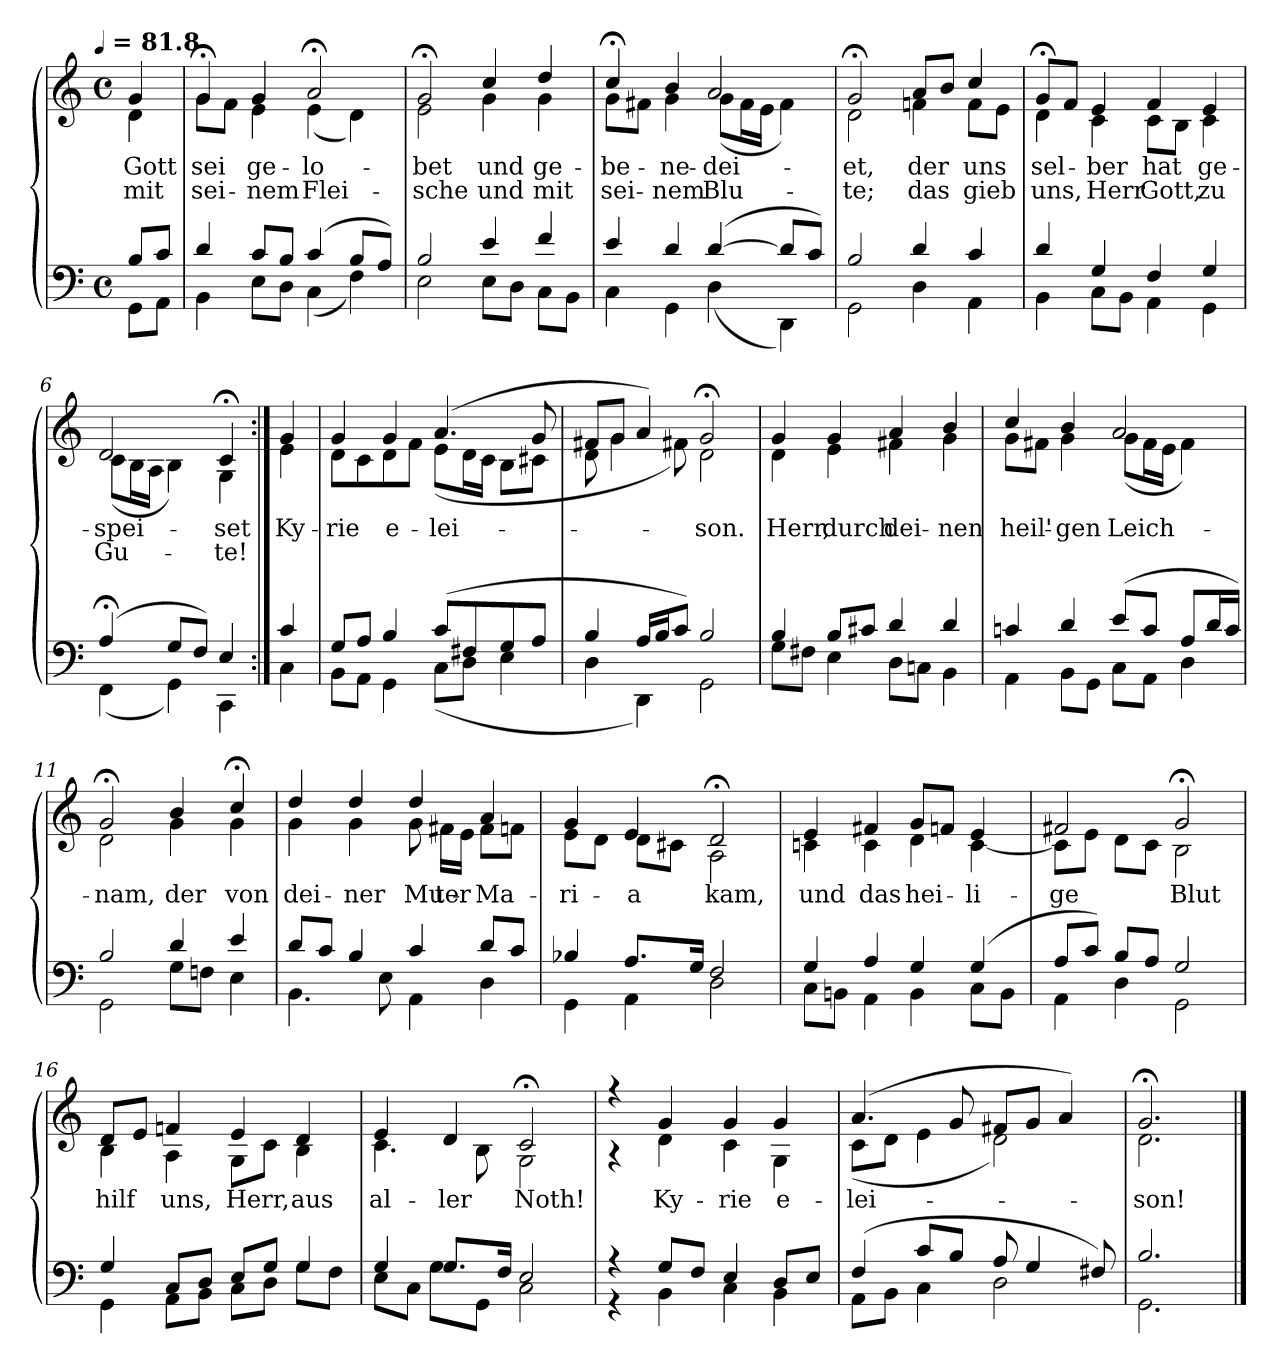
**kern	**kern	**text	**text	**dynam
*part1	*part1	*part1	*part1	*part1
*staff2	*staff1	*staff1	*staff1	*staff1/2
*clefF4	*clefG2	*	*	*
!!LO:TX:omd:t=[quarter] = 81.8
*M4/4	*M4/4	*	*	*
*met(c)	*met(c)	*	*	*
*MM81	*MM81	*	*	*
=	=	=	=	=
*^	*^	*	*	*
8BL	8GGL	4g	4d	Gott	mit	.
8cJ	8AAJ	.	.	.	.	.
=1	=1	=1	=1	=1	=1	=1
4d	4BB	4g;<	8gL	sei	sei-	.
.	.	.	8fJ	.	.	.
8cL	8EL	4g	4e	ge-	-nem	♩ = 82.55
8BJ	8DJ	.	.	.	.	.
(4c	(4C	2a;<	(4e	-lo-	Flei-	.
8BL	4F)	.	4d)	.	.	.
8AJ)	.	.	.	.	.	.
=2	=2	=2	=2	=2	=2	=2
2B	2E	2g;<	2e	-bet	-sche	.
4e	8EL	4cc	4g	und	und	♩ = 81.78
.	8DJ	.	.	.	.	.
4f	8CL	4dd	4g	ge-	mit	.
.	8BBJ	.	.	.	.	.
=3	=3	=3	=3	=3	=3	=3
4e	4C	4cc;<	8gL	-be-	sei-	.
.	.	.	8f#XJ	.	.	.
4d	4GG	4b	4g	-ne-	-nem	.
([4d	(4D	2a	(8gL	-dei-	Blu-	♩ = 82
.	.	.	16f#L	.	.	.
.	.	.	16eJJ	.	.	.
8dL]	4DD)	.	4f#)	.	.	.
8cJ)	.	.	.	.	.	.
=4	=4	=4	=4	=4	=4	=4
2B	2GG	2g;<	2d	-et,	-te;	.
4d	4D	8aL	4fn	der	das	♩ = 81.5
.	.	8bJ	.	.	.	♩ = 81.76
4c	4AA	4cc	8fL	uns	gieb	♩ = 81.55
.	.	.	8eJ	.	.	.
=5	=5	=5	=5	=5	=5	=5
*	*	*MM85	*	*	*	*
4d	4BB	8g;<L	4d	sel-	uns,	.
.	.	8fJ	.	.	.	.
4G	8CL	4e	4c	-ber	Herr	♩ = 84
.	8BBJ	.	.	.	.	.
4F	4AA	4f	8cL	hat	Gott,	♩ = 82
.	.	.	8BJ	.	.	.
4G	4GG	4e	4c	ge-	zu	♩ = 79
!!LO:LB:g=z	!!
=6	=6	=6	=6	=6	=6	=6
*	*	*MM77	*	*	*	*
(4A;<	(4FF	2d	(8cL	-spei-	Gu-	.
.	.	.	16BL	.	.	.
.	.	.	16AJJ	.	.	.
8GL	4GG)	.	4B)	.	.	.
8FJ)	.	.	.	.	.	.
4E	4CC	4c;<	4G	-set	-te!	.
=:|!	=:|!	=:|!	=:|!	=:|!	=:|!	=:|!
*	*	*MM81	*	*	*	*
4c	4C	4g	4e	Ky-	.	.
=7	=7	=7	=7	=7	=7	=7
*	*	*MM82	*	*	*	*
8GL	8BBL	4g	8dL	-rie	.	.
8AJ	8AAJ	.	8c	.	.	.
4B	4GG	4g	8d	e-	.	.
.	.	.	8fJ	.	.	.
(8cL	(8CL	(4.a	(8eL	-lei-	.	♩ = 82.3
8F#X	8DJ	.	16dL	.	.	.
.	.	.	16cJJ	.	.	.
8G	4E	.	8BL	.	.	.
8AJ	.	8g	8c#XJ	.	.	.
=8	=8	=8	=8	=8	=8	=8
*	*	*MM80	*	*	*	*
4B	4D	8f#XL	8d	.	.	.
.	.	8gJ	4g	.	.	.
16ALL	4DD)	4a)	.	.	.	♩ = 77
16BJ	.	.	.	.	.	.
8cJ)	.	.	8f#X)	.	.	.
2B	2GG	2g;<	2d	-son.	.	.
=9	=9	=9	=9	=9	=9	=9
*	*	*MM81	*	*	*	*
4B	8GL	4g	4d	Herr,	.	.
.	8F#XJ	.	.	.	.	.
8BL	4E	4g	4e	durch	.	.
8c#XJ	.	.	.	.	.	.
4d	8DL	4a	4f#X	dei-	.	♩ = 81.7
.	8CnJ	.	.	.	.	.
4d	4BB	4b	4g	-nen	.	.
=10	=10	=10	=10	=10	=10	=10
*	*	*MM80	*	*	*	*
4cn	4AA	4cc	8gL	heil'-	.	.
.	.	.	8f#XJ	.	.	.
4d	8BBL	4b	4g	-gen	.	♩ = 79.4
.	8GGJ	.	.	.	.	.
(8eL	8CL	2a	(8gL	Leich-	.	♩ = 78.6
8cJ	8AAJ	.	16f#L	.	.	.
.	.	.	16eJJ	.	.	.
8AL	4D	.	4f#)	.	.	.
16dL	.	.	.	.	.	.
16cJJ)	.	.	.	.	.	.
!!LO:LB:g=z	!!
=11	=11	=11	=11	=11	=11	=11
2B	2GG	2g;<	2d	-nam,	.	.
4d	8GL	4b	4g	der	.	♩ = 80
.	8FnJ	.	.	.	.	.
4e	4E	4cc;<	4g	von	.	.
=12	=12	=12	=12	=12	=12	=12
*	*	*MM79	*	*	*	*
8dL	4.BB	4dd	4g	dei-	.	.
8cJ	.	.	.	.	.	.
4B	.	4dd	4g	-ner	.	.
.	8E	.	.	.	.	.
4c	4AA	4dd	8g	Mu-	.	.
.	.	.	16f#XLL	-ter	.	.
.	.	.	16eJJ	.	.	.
8dL	4D	4a	8f#L	Ma-	.	♩ = 78
8cJ	.	.	8fnJ	.	.	.
=13	=13	=13	=13	=13	=13	=13
*	*	*MM76	*	*	*	*
4B-X	4GG	4g	8eL	ri-	.	.
.	.	.	8dJ	.	.	.
8.AL	4AA	4e	8dL	-a	.	♩ = 70
.	.	.	8c#XJ	.	.	.
16GJk	.	.	.	.	.	.
2F	2D	2d;<	2A	kam,	.	.
=14	=14	=14	=14	=14	=14	=14
*	*	*MM81	*	*	*	*
4G	8CL	4e	4cn	und	.	.
.	8BBnJ	.	.	.	.	.
4A	4AA	4f#X	4c	das	.	.
4G	4BB	8gL	4d	hei-	.	♩ = 79.6
.	.	8fnJ	.	.	.	.
(4G	8CL	4e	[4c	-li-	.	♩ = 80
.	8BBJ	.	.	.	.	.
=15	=15	=15	=15	=15	=15	=15
*	*	*MM79	*	*	*	*
8AL	4AA	2f#X	8cL]	ge	.	.
8cJ)	.	.	8eJ	.	.	.
8BL	4D	.	8dL	.	.	.
8AJ	.	.	8cJ	.	.	.
2G	2GG	2g;<	2B	Blut	.	.
!!LO:LB:g=z	!!
=16	=16	=16	=16	=16	=16	=16
*	*	*MM80	*	*	*	*
4G	4GG	8dL	4B	hilf	.	.
.	.	8eJ	.	.	.	.
8CL	8AAL	4fn	4A	uns,	.	.
8DJ	8BBJ	.	.	.	.	.
8EL	8CL	4e	8GL	Herr,	.	♩ = 79.3
8GJ	8DJ	.	8cJ	.	.	.
4G	8GL	4d	4B	aus	.	♩ = 78
.	8FJ	.	.	.	.	.
=17	=17	=17	=17	=17	=17	=17
*	*	*MM74	*	*	*	*
4G	8EL	4e	4.c	al-	.	.
.	8CJ	.	.	.	.	.
8.GL	8GL	4d	.	-ler	.	♩ = 66
.	8GGJ	.	8B	.	.	.
16FJk	.	.	.	.	.	.
2E	2C	2c;<	2G	Noth!	.	♩ = 73
=18	=18	=18	=18	=18	=18	=18
4r	4r	4r	4r	.	.	.
8GL	4BB	4g	4d	Ky-	.	♩ = 75.26
8FJ	.	.	.	.	.	.
4E	4C	4g	4c	-rie	.	.
8DL	4BB	4g	4G	e-	.	.
8EJ	.	.	.	.	.	.
=19	=19	=19	=19	=19	=19	=19
*	*	*MM75	*	*	*	*
(4F	8AAL	(4.a	(8cL	-lei-	.	.
.	8BBJ	.	8dJ	.	.	.
8cL	4C	.	4e	.	.	.
8BJ	.	8g	.	.	.	.
8A	2D	8f#XL	2d)	.	.	♩ = 72
4G	.	8gJ	.	.	.	.
.	.	4a)	.	.	.	♩ = 67.3
8F#X)	.	.	.	.	.	.
=20	=20	=20	=20	=20	=20	=20
2.B	2.GG	2.g;<	2.d	-son!	.	.
*v	*v	*	*	*	*	*
*	*v	*v	*	*	*
==	==	==	==	==
*-	*-	*-	*-	*-
